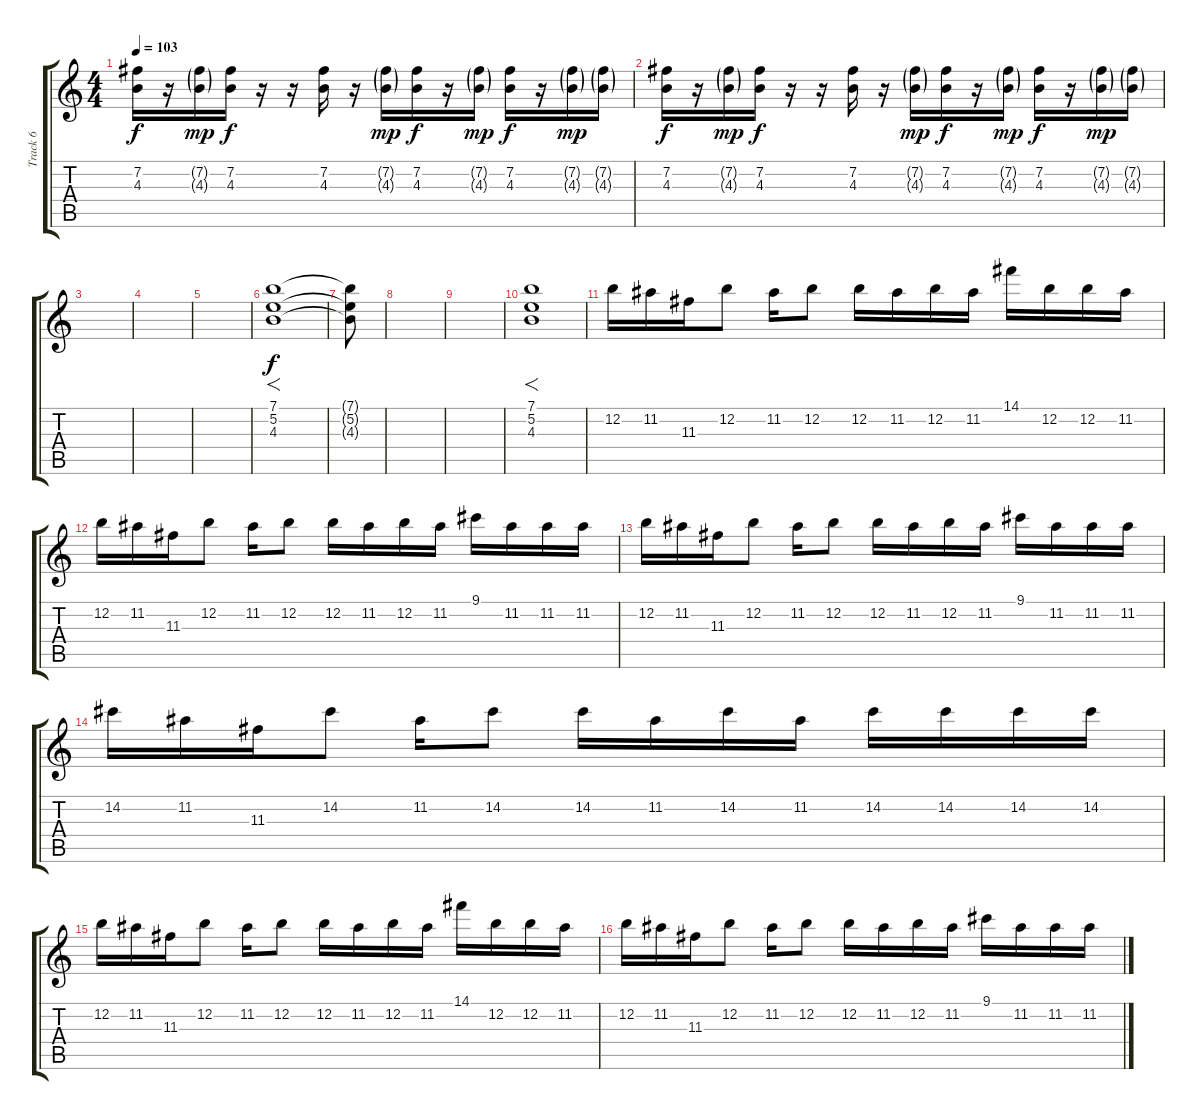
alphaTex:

\track ("Track 6" "Track 6") {instrument overdrivenguitar}
\staff {score tabs}
\tuning (E4 B3 G3 D3 A2 E2) {hide}
\ts (4 4)
\tempo 103
\clef g2
\ks c
(7.2 4.3).16{dy f} r.16 (7.2{g} 4.3{g}).16{dy mp} (7.2 4.3).16{dy f} r.16 r.16 (7.2 4.3).16 r.16 (7.2{g} 4.3{g}).16{dy mp} (7.2 4.3).16{dy f} r.16 (7.2{g} 4.3{g}).16{dy mp} (7.2 4.3).16{dy f} r.16 (7.2{g} 4.3{g}).16{dy mp} (7.2{g} 4.3{g}).16 |
(7.2 4.3).16{dy f} r.16 (7.2{g} 4.3{g}).16{dy mp} (7.2 4.3).16{dy f} r.16 r.16 (7.2 4.3).16 r.16 (7.2{g} 4.3{g}).16{dy mp} (7.2 4.3).16{dy f} r.16 (7.2{g} 4.3{g}).16{dy mp} (7.2 4.3).16{dy f} r.16 (7.2{g} 4.3{g}).16{dy mp} (7.2{g} 4.3{g}).16 |
|
|
|
(7.1 5.2 4.3).1{f dy f} |
(7.1{t} 5.2{t} 4.3{t}).8 |
|
|
(7.1 5.2 4.3).1{f} |
12.2.16 11.2.16 11.3.16 12.2.8 11.2.16 12.2.8 12.2.16 11.2.16 12.2.16 11.2.16 14.1.16 12.2.16 12.2.16 11.2.16 |
12.2.16 11.2.16 11.3.16 12.2.8 11.2.16 12.2.8 12.2.16 11.2.16 12.2.16 11.2.16 9.1.16 11.2.16 11.2.16 11.2.16 |
12.2.16 11.2.16 11.3.16 12.2.8 11.2.16 12.2.8 12.2.16 11.2.16 12.2.16 11.2.16 9.1.16 11.2.16 11.2.16 11.2.16 |
14.2.16 11.2.16 11.3.16 14.2.8 11.2.16 14.2.8 14.2.16 11.2.16 14.2.16 11.2.16 14.2.16 14.2.16 14.2.16 14.2.16 |
12.2.16 11.2.16 11.3.16 12.2.8 11.2.16 12.2.8 12.2.16 11.2.16 12.2.16 11.2.16 14.1.16 12.2.16 12.2.16 11.2.16 |
12.2.16 11.2.16 11.3.16 12.2.8 11.2.16 12.2.8 12.2.16 11.2.16 12.2.16 11.2.16 9.1.16 11.2.16 11.2.16 11.2.16
